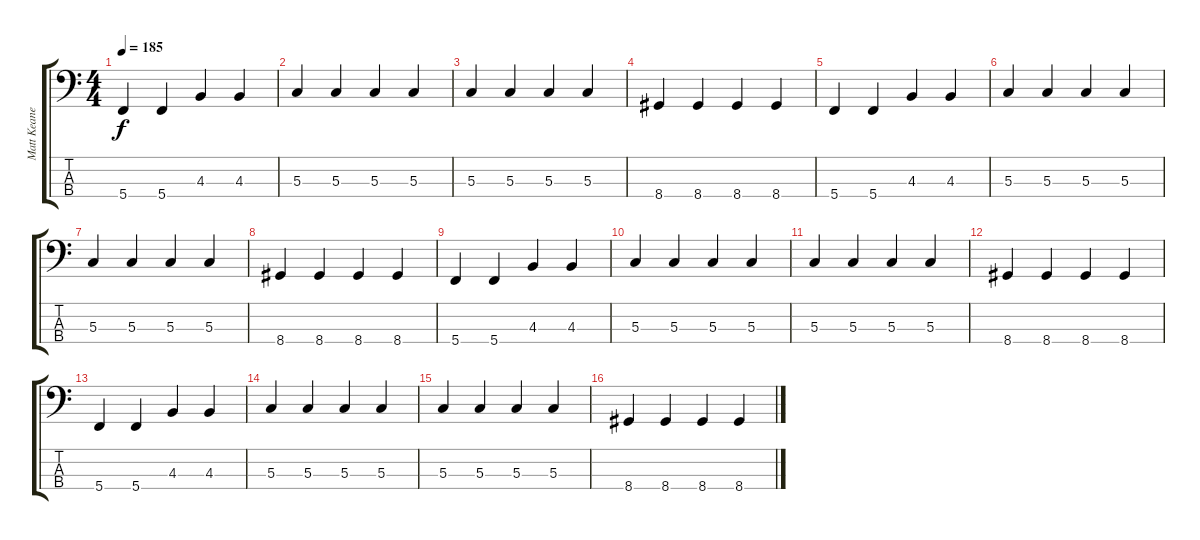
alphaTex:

\track ("Matt Keane" "Matt Keane") {instrument electricbasspick}
\staff {score tabs}
\tuning (F2 C2 G1 C1) {hide}
\ts (4 4)
\tempo 185
\clef f4
\ks c
5.4.4{dy f} 5.4.4 4.3.4 4.3.4 |
5.3.4 5.3.4 5.3.4 5.3.4 |
5.3.4 5.3.4 5.3.4 5.3.4 |
8.4.4 8.4.4 8.4.4 8.4.4 |
5.4.4 5.4.4 4.3.4 4.3.4 |
5.3.4 5.3.4 5.3.4 5.3.4 |
5.3.4 5.3.4 5.3.4 5.3.4 |
8.4.4 8.4.4 8.4.4 8.4.4 |
5.4.4 5.4.4 4.3.4 4.3.4 |
5.3.4 5.3.4 5.3.4 5.3.4 |
5.3.4 5.3.4 5.3.4 5.3.4 |
8.4.4 8.4.4 8.4.4 8.4.4 |
5.4.4 5.4.4 4.3.4 4.3.4 |
5.3.4 5.3.4 5.3.4 5.3.4 |
5.3.4 5.3.4 5.3.4 5.3.4 |
8.4.4 8.4.4 8.4.4 8.4.4
